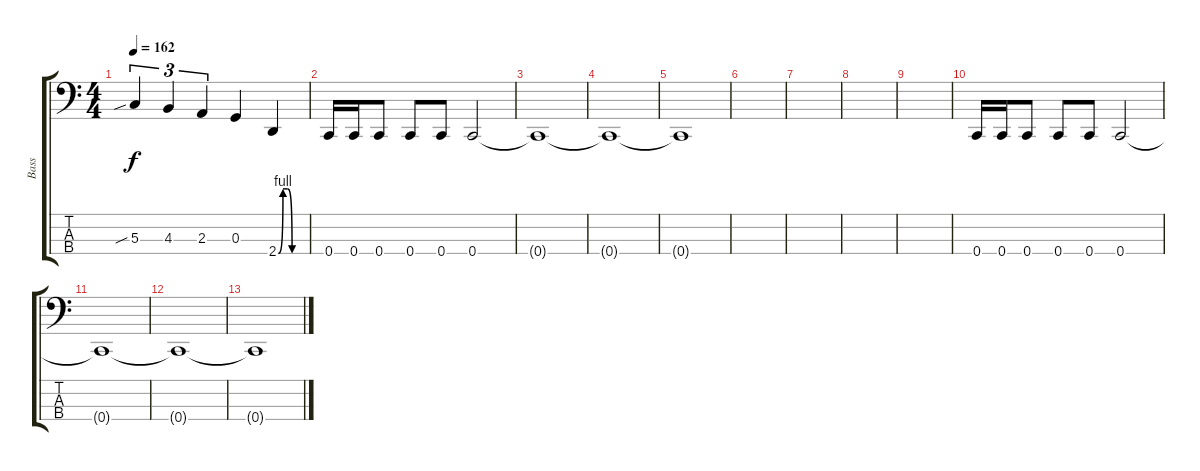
\track ("Bass" "Bass") {instrument electricbasspick}
\staff {score tabs}
\tuning (F2 C2 G1 C1) {hide}
\ts (4 4)
\tempo 162
\clef f4
\ks c
5.3{sib}.4{tu (3 2) dy f} 4.3.4{tu (3 2)} 2.3.4{tu (3 2)} 0.3.4 2.4{be (custom 0 0 10 4 20 4 30 0 60 0)}.4 |
0.4.16 0.4.16 0.4.8 0.4.8 0.4.8 0.4.2 |
0.4{t}.1 |
0.4{t}.1 |
0.4{t}.1 |
|
|
|
|
0.4.16 0.4.16 0.4.8 0.4.8 0.4.8 0.4.2 |
0.4{t}.1 |
0.4{t}.1 |
0.4{t}.1
